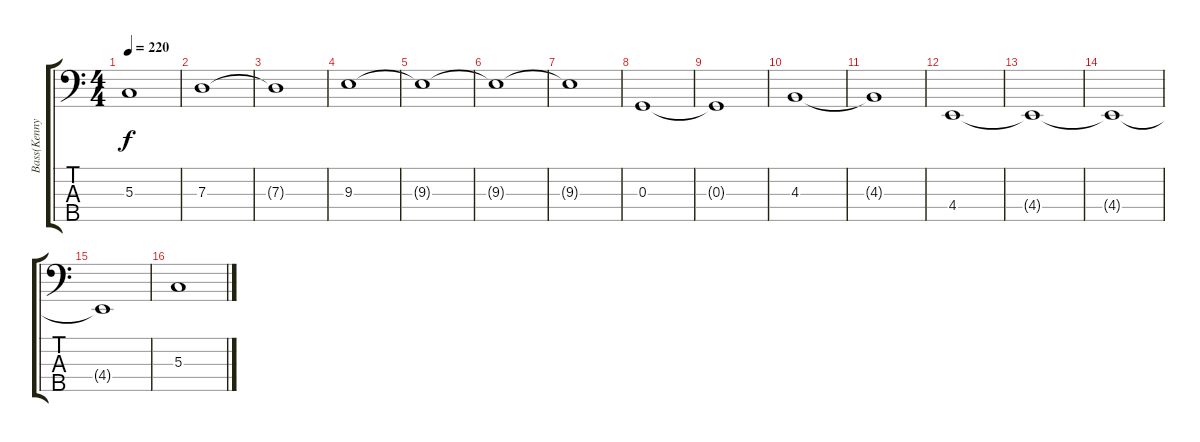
\track ("Bass(Kenny Arehart)" "Bass(Kenny") {instrument electricbassfinger}
\staff {score tabs}
\tuning (F2 C2 G1 C1 A0) {hide}
\ts (4 4)
\tempo 220
\clef f4
\ks c
5.3{t}.1{dy f} |
7.3.1 |
7.3{t}.1 |
9.3.1 |
9.3{t}.1 |
9.3{t}.1 |
9.3{t}.1 |
0.3.1 |
0.3{t}.1 |
4.3.1 |
4.3{t}.1 |
4.4.1 |
4.4{t}.1 |
4.4{t}.1 |
4.4{t}.1 |
5.3.1
